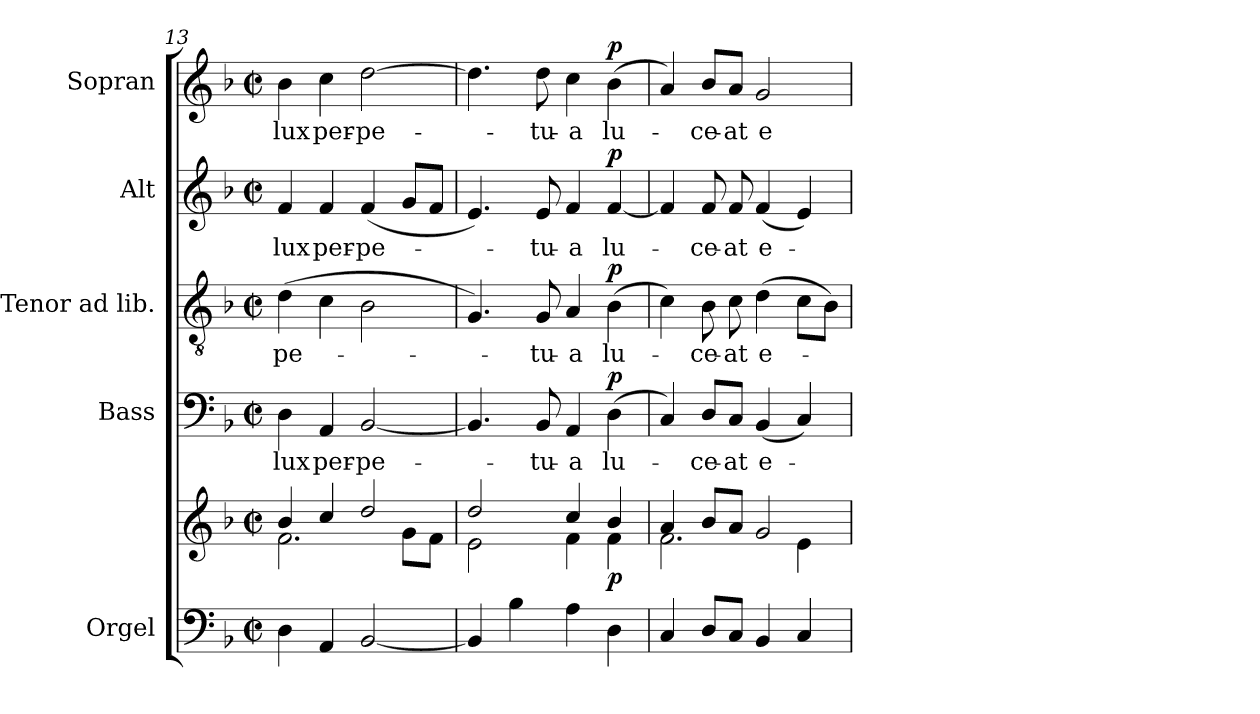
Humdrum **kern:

**kern	**kern	**dynam	**kern	**text	**dynam	**kern	**text	**dynam	**kern	**text	**dynam	**kern	**text	**dynam
*part5	*part5	*part5	*part4	*part4	*part4	*part3	*part3	*part3	*part2	*part2	*part2	*part1	*part1	*part1
*staff6	*staff5	*staff5/6	*staff4	*staff4	*staff4	*staff3	*staff3	*staff3	*staff2	*staff2	*staff2	*staff1	*staff1	*staff1
*I"Orgel	*	*	*I"Bass	*	*	*I"Tenor ad lib.	*	*	*I"Alt	*	*	*I"Sopran	*	*
*I'Org.	*	*	*I'B	*	*	*I'T	*	*	*I'A	*	*	*I'S	*	*
*clefF4	*clefG2	*	*clefF4	*	*	*clefGv2	*	*	*clefG2	*	*	*clefG2	*	*
*k[b-]	*k[b-]	*	*k[b-]	*	*	*k[b-]	*	*	*k[b-]	*	*	*k[b-]	*	*
*F:	*F:	*	*F:	*	*	*F:	*	*	*F:	*	*	*F:	*	*
*M2/2	*M2/2	*	*M2/2	*	*	*M2/2	*	*	*M2/2	*	*	*M2/2	*	*
*met(c|)	*met(c|)	*	*met(c|)	*	*	*met(c|)	*	*	*met(c|)	*	*	*met(c|)	*	*
=13	=13	=13	=13	=13	=13	=13	=13	=13	=13	=13	=13	=13	=13	=13
*	*^	*	*	*	*	*	*	*	*	*	*	*	*	*
!	!	!	!	!	!LO:LY:b	!	!	!LO:LY:b	!	!	!LO:LY:b	!	!	!LO:LY:b	!
4D\	4b-/	2.f\	.	4D\	lux	.	(>4d\	-pe-	.	4f/	lux	.	4b-\	lux	.
!	!	!	!	!	!LO:LY:b	!	!	!	!	!	!LO:LY:b	!	!	!LO:LY:b	!
4AA/	4cc/	.	.	4AA/	per-	.	4c\	.	.	4f/	per-	.	4cc\	per-	.
!	!	!	!	!	!LO:LY:b	!	!	!	!	!	!LO:LY:b	!	!	!LO:LY:b	!
[2BB-/	2dd/	.	.	[2BB-/	-pe-	.	2B-\	.	.	(<4f/	-pe-	.	[2dd\	-pe-	.
.	.	8g\L	.	.	.	.	.	.	.	8g/L	.	.	.	.	.
.	.	8f\J	.	.	.	.	.	.	.	8f/J	.	.	.	.	.
=14	=14	=14	=14	=14	=14	=14	=14	=14	=14	=14	=14	=14	=14	=14	=14
4BB-/]	2dd/	2e\	.	4.BB-/]	.	.	4.G/)	.	.	4.e/)	.	.	4.dd\]	.	.
4B-\	.	.	.	.	.	.	.	.	.	.	.	.	.	.	.
!	!	!	!	!	!LO:LY:b	!	!	!LO:LY:b	!	!	!LO:LY:b	!	!	!LO:LY:b	!
.	.	.	.	8BB-/	-tu-	.	8G/	-tu-	.	8e/	-tu-	.	8dd\	-tu-	.
!	!	!	!	!	!LO:LY:b	!	!	!LO:LY:b	!	!	!LO:LY:b	!	!	!LO:LY:b	!
4A\	4cc/	4f\	.	4AA/	-a	.	4A/	-a	.	4f/	-a	.	4cc\	-a	.
!	!	!	!LO:DY:b	!	!LO:LY:b	!LO:DY:a	!	!LO:LY:b	!LO:DY:a	!	!LO:LY:b	!LO:DY:a	!	!LO:LY:b	!LO:DY:a
4D\	4b-/	4f\	p	(>4D\	lu-	p	(>4B-\	lu-	p	[4f/	lu-	p	(>4b-\	lu-	p
=15	=15	=15	=15	=15	=15	=15	=15	=15	=15	=15	=15	=15	=15	=15	=15
4C/	4a/	2.f\	.	4C/)	.	.	4c\)	.	.	4f/]	.	.	4a/)	.	.
!	!	!	!	!	!LO:LY:b	!	!	!LO:LY:b	!	!	!LO:LY:b	!	!	!LO:LY:b	!
8D/L	8b-/L	.	.	8D/L	-ce-	.	8B-\	-ce-	.	8f/	-ce-	.	8b-/L	-ce-	.
!	!	!	!	!	!LO:LY:b	!	!	!LO:LY:b	!	!	!LO:LY:b	!	!	!LO:LY:b	!
8C/J	8a/J	.	.	8C/J	-at	.	8c\	-at	.	8f/	-at	.	8a/J	-at	.
!	!	!	!	!	!LO:LY:b	!	!	!LO:LY:b	!	!	!LO:LY:b	!	!	!LO:LY:b	!
4BB-/	2g/	.	.	(<4BB-/	e-	.	(>4d\	e-	.	(<4f/	e-	.	2g/	e-	.
4C/	.	4e\	.	4C/)	.	.	8c\L	.	.	4e/)	.	.	.	.	.
.	.	.	.	.	.	.	8B-\J)	.	.	.	.	.	.	.	.
*	*v	*v	*	*	*	*	*	*	*	*	*	*	*	*	*
=	=	=	=	=	=	=	=	=	=	=	=	=	=	=
*-	*-	*-	*-	*-	*-	*-	*-	*-	*-	*-	*-	*-	*-	*-
